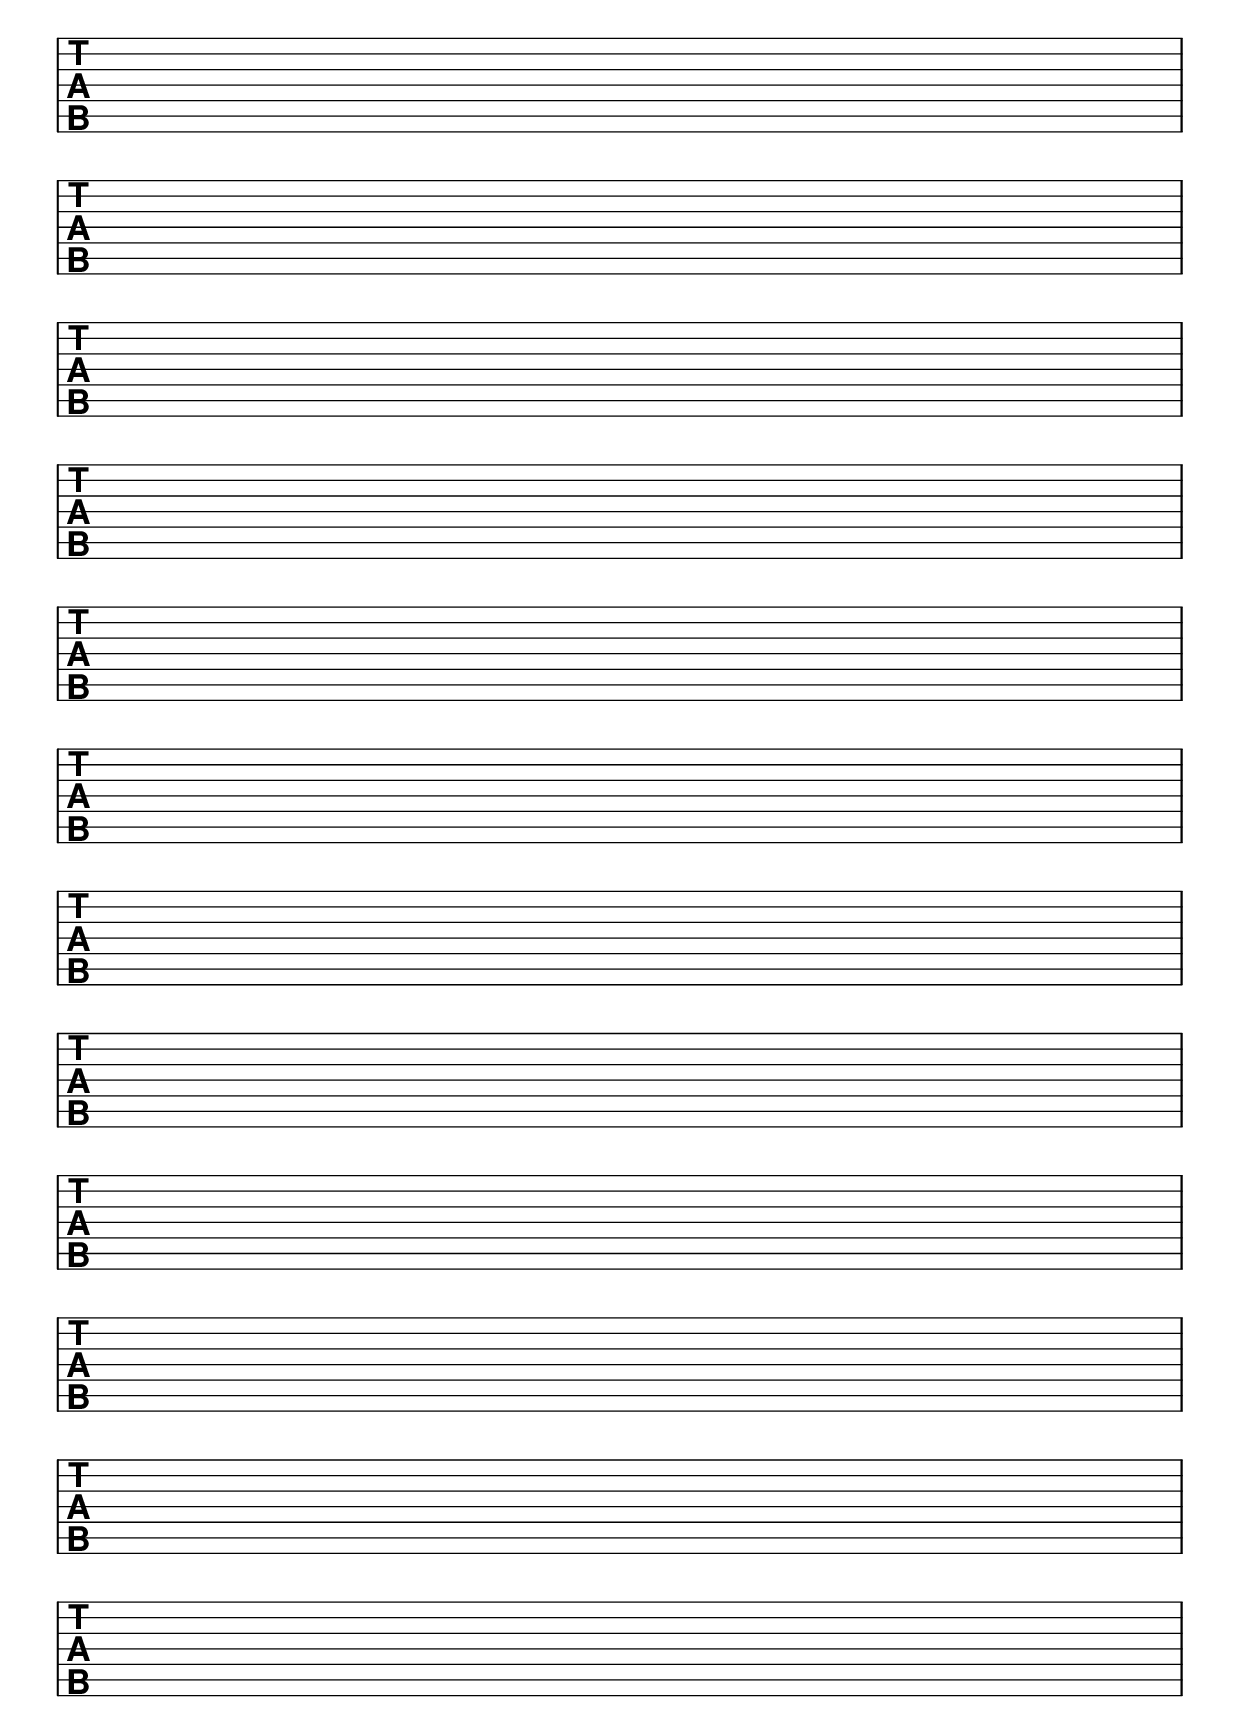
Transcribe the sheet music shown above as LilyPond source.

\version "2.18.2"

#(set-global-staff-size 20)
#(ly:set-option 'point-and-click #f)

\header { 
  title="" % seven string tabs
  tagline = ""  % removed lilypond footer
}
\paper {
  ragged-last-bottom = ##f
  line-width = 7.5\in
%  left-margin = 0.5\in
  bottom-margin = 0.25\in
  top-margin = 0.25\in
}

\layout {
  indent = #0  
  \context { 
  }
}

emptymusic = {
  \repeat unfold 12 { s1\break }
}

\new Score \with {
  defaultBarType = #""
  \remove Bar_number_engraver
}
<<
  \new TabStaff \with {
    \clef moderntab 
    stringTunings = #guitar-seven-string-tuning
  } 
  \new TabVoice { \emptymusic }
>>

